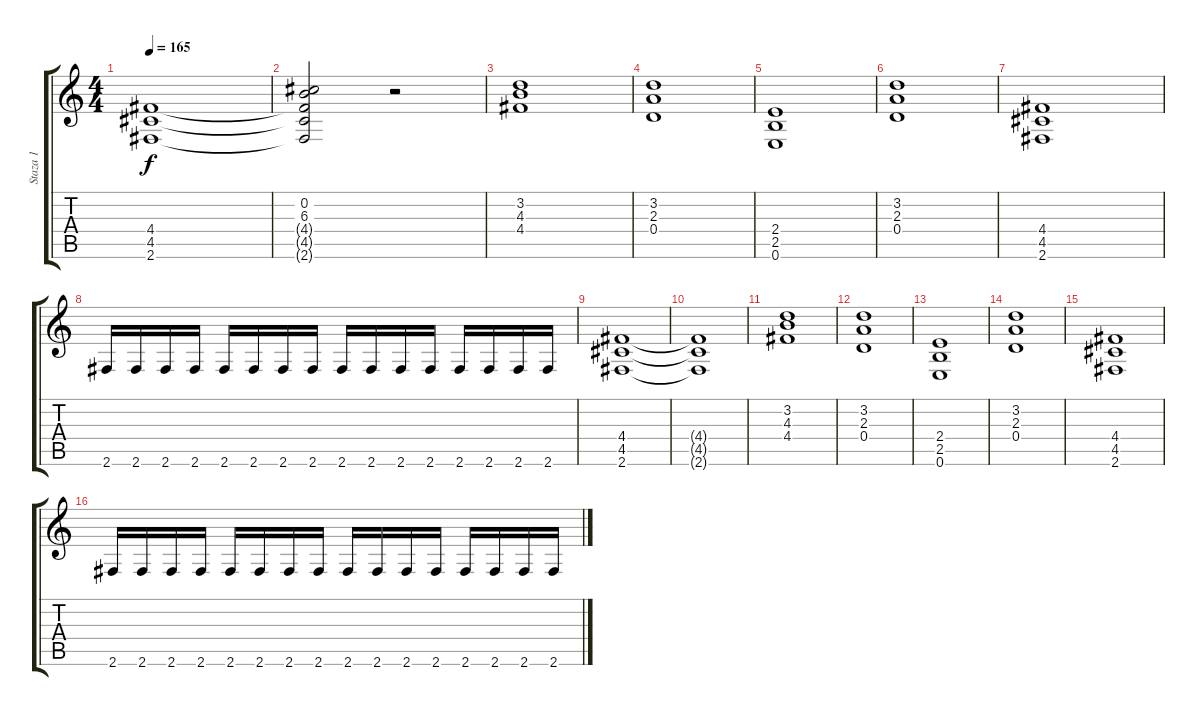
\track ("Staza 1" "Staza 1") {instrument distortionguitar}
\staff {score tabs}
\tuning (E4 B3 G3 D3 A2 E2) {hide}
\ts (4 4)
\tempo 165
\clef g2
\ks c
(4.4 4.5 2.6).1{dy f} |
(0.2 6.3{t} 4.4{t} 4.5{t} 2.6{t}).2 r.2 |
(3.2 4.3 4.4).1{volume 16} |
(3.2 2.3 0.4).1 |
(2.4 2.5 0.6).1 |
(3.2 2.3 0.4).1 |
(4.4 4.5 2.6).1 |
2.6.16 2.6.16 2.6.16 2.6.16 2.6.16 2.6.16 2.6.16 2.6.16 2.6.16 2.6.16 2.6.16 2.6.16 2.6.16 2.6.16 2.6.16 2.6.16 |
(4.4 4.5 2.6).1 |
(4.4{t} 4.5{t} 2.6{t}).1 |
(3.2 4.3 4.4).1{volume 16} |
(3.2 2.3 0.4).1 |
(2.4 2.5 0.6).1 |
(3.2 2.3 0.4).1 |
(4.4 4.5 2.6).1 |
2.6.16 2.6.16 2.6.16 2.6.16 2.6.16 2.6.16 2.6.16 2.6.16 2.6.16 2.6.16 2.6.16 2.6.16 2.6.16 2.6.16 2.6.16 2.6.16
